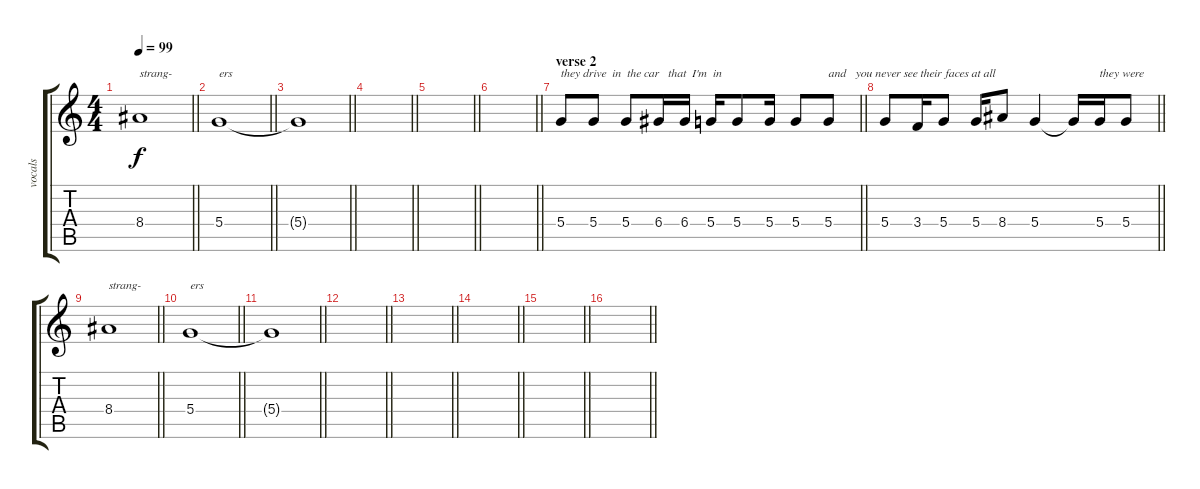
\track ("vocals" "vocals") {instrument overdrivenguitar}
\staff {score tabs}
\tuning (E4 B3 G3 D3 A2 E2) {hide}
\ts (4 4)
\tempo 99
\clef g2
\barLineRight lightlight
\ks c
8.4.1{txt "strang-            " dy f} |
\barLineRight lightlight
5.4.1{txt "ers"} |
\barLineRight lightlight
5.4{t}.1 |
\barLineRight lightlight
|
\barLineRight lightlight
|
\barLineRight lightlight
|
\section ("" "verse 2")
\barLineRight lightlight
5.4.8{txt "they drive  in  the car   that  I'm  in"} 5.4.8 5.4.8 6.4.16 6.4.16 5.4.16 5.4.8 5.4.16 5.4.8 5.4.8{txt "and   you never see their faces at all"} |
\barLineRight lightlight
5.4.8 3.4.16 5.4.8 5.4.16 8.4.8 5.4.4 5.4{t}.16 5.4.16{txt "they were"} 5.4.8 |
\barLineRight lightlight
8.4.1{txt "strang-            "} |
\barLineRight lightlight
5.4.1{txt "ers"} |
\barLineRight lightlight
5.4{t}.1 |
\barLineRight lightlight
|
\barLineRight lightlight
|
\barLineRight lightlight
|
\barLineRight lightlight
|
\barLineRight lightlight
